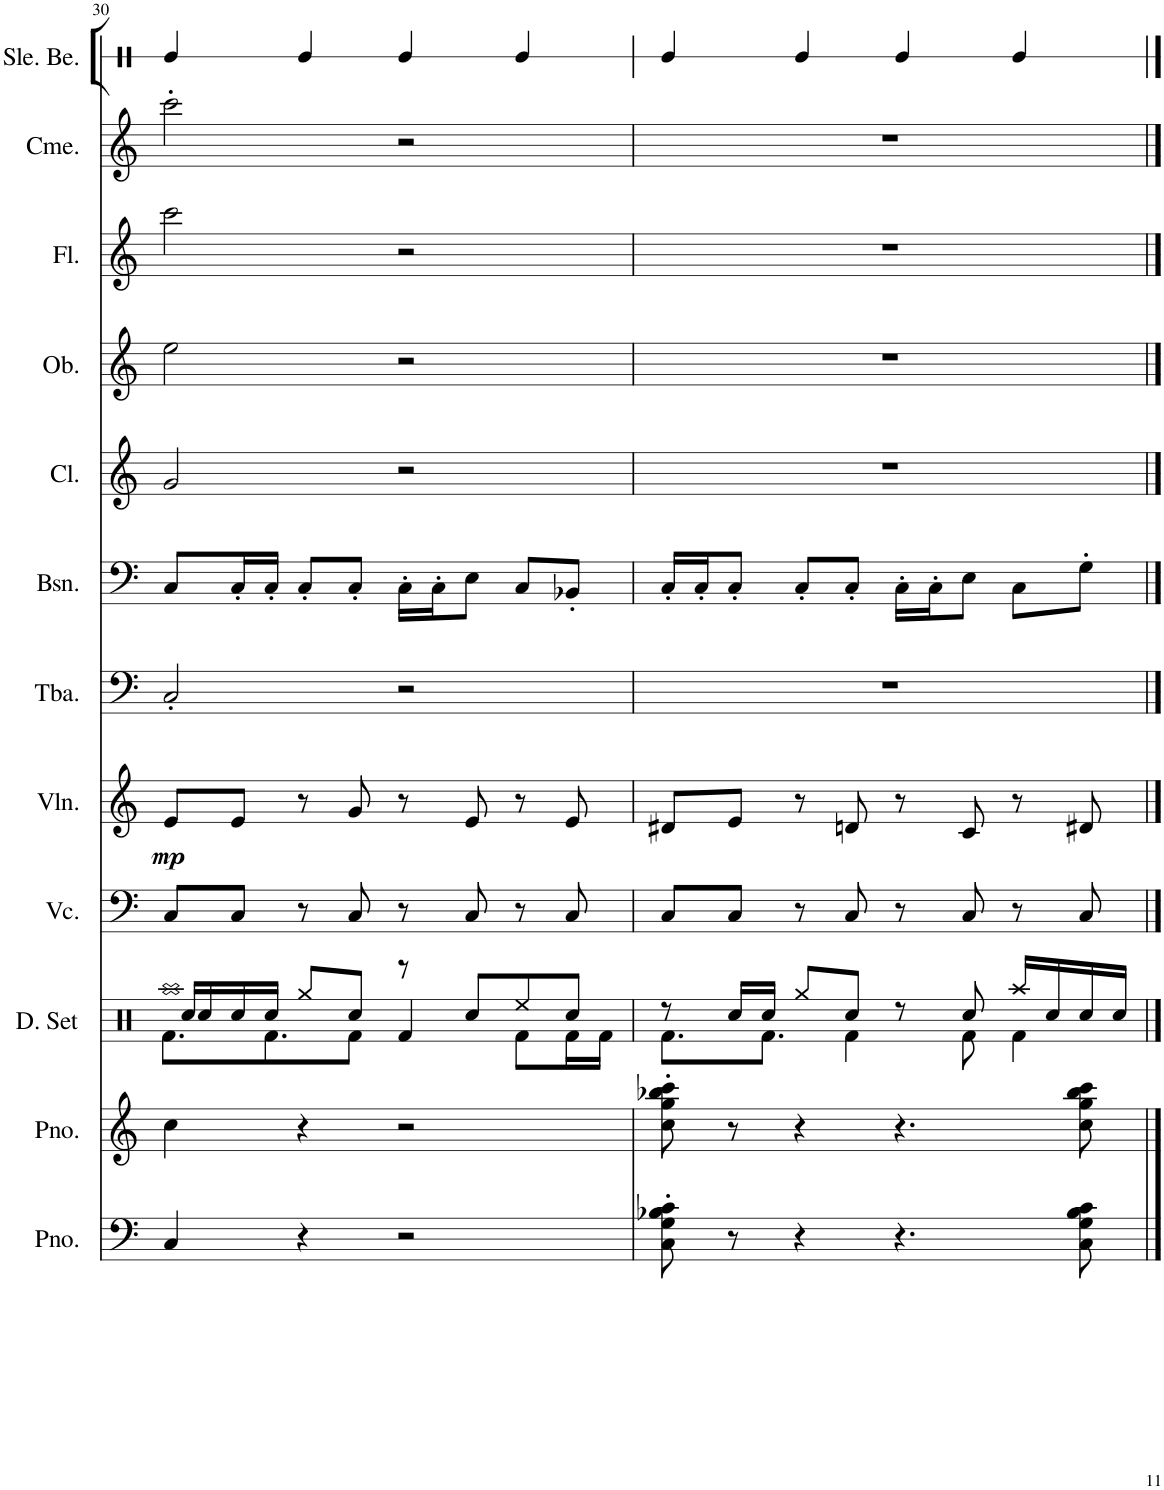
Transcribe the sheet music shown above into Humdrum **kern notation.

**kern	**kern	**kern	**kern	**kern	**dynam	**kern	**kern	**kern	**kern	**kern	**kern	**kern
*part12	*part11	*part10	*part9	*part8	*part8	*part7	*part6	*part5	*part4	*part3	*part2	*part1
*staff12	*staff11	*staff10	*staff9	*staff8	*staff8	*staff7	*staff6	*staff5	*staff4	*staff3	*staff2	*staff1
*I"Piano	*I"Piano	*I"Drumset	*I"Violoncello	*I"Violin	*	*I"Tuba	*I"Bassoon	*I"Clarinet	*I"Oboe	*I"Flute	*I"Chimes	*I"Sleigh Bells
*I'Pno.	*I'Pno.	*I'D. Set	*I'Vc.	*I'Vln.	*	*I'Tba.	*I'Bsn.	*I'Cl.	*I'Ob.	*I'Fl.	*I'Cme.	*I'Sle. Be.
!!LO:PB:g=z
*clefF4	*clefG2	*clefX	*clefF4	*clefG2	*	*clefF4	*clefF4	*clefG2	*clefG2	*clefG2	*clefG2	*clefX
*	*	*	*	*	*	*	*	*ITrd1c2	*	*	*	*
*k[]	*k[]	*k[]	*k[]	*k[]	*	*k[]	*k[]	*k[]	*k[]	*k[]	*k[]	*k[]
*M4/4	*M4/4	*M4/4	*M4/4	*M4/4	*	*M4/4	*M4/4	*M4/4	*M4/4	*M4/4	*M4/4	*M4/4
=30	=30	=30	=30	=30	=30	=30	=30	=30	=30	=30	=30	=30
*	*	*^	*	*	*	*	*	*	*	*	*	*
*	*	*	*^	*	*	*	*	*	*	*	*	*	*
!	!	!	!	!	!	!	!LO:DY:b	!	!	!	!	!	!	!
4C/	4cc\	16Rcc/LL	8.Rf\L	1Raa	8C/L	8e/L	mp	2C'/	8C/L	2g/	2ee\	2ccc\	2ccc'\	4Re/
.	.	16Rcc/	.	.	.	.	.	.	.	.	.	.	.	.
.	.	16Rcc/	.	.	8C/J	8e/J	.	.	16C'/L	.	.	.	.	.
.	.	16Rcc/JJ	8.Rf\	.	.	.	.	.	16C'/JJ	.	.	.	.	.
4r	4r	8Rgg/L	.	.	8r	8r	.	.	8C'/L	.	.	.	.	4Re/
.	.	8Rcc/J	8Rf\J	.	8C/	8g/	.	.	8C'/J	.	.	.	.	.
2r	2r	8r	4Rf/	.	8r	8r	.	2r	16C'\LL	2r	2r	2r	2r	4Re/
.	.	.	.	.	.	.	.	.	16C'\J	.	.	.	.	.
.	.	8Rcc/L	.	.	8C/	8e/	.	.	8E\J	.	.	.	.	.
.	.	8Ree/	8Rf\L	.	8r	8r	.	.	8C/L	.	.	.	.	4Re/
.	.	8Rcc/J	16Rf\L	.	8C/	8e/	.	.	8BB-X'/J	.	.	.	.	.
.	.	.	16Rf\JJ	.	.	.	.	.	.	.	.	.	.	.
*	*	*	*v	*v	*	*	*	*	*	*	*	*	*	*
=31	=31	=31	=31	=31	=31	=31	=31	=31	=31	=31	=31	=31	=31
8C\' 8G\' 8B-X\' 8c\'	8cc\' 8gg\' 8bb-X\' 8ccc\'	8r	8.Rf\L	8C/L	8d#X/L	.	1r	16C'/LL	1r	1r	1r	1r	4Re/
.	.	.	.	.	.	.	.	16C'/J	.	.	.	.	.
8r	8r	16Rcc/LL	.	8C/J	8e/J	.	.	8C'/J	.	.	.	.	.
.	.	16Rcc/JJ	8.Rf\J	.	.	.	.	.	.	.	.	.	.
4r	4r	8Rgg/L	.	8r	8r	.	.	8C'/L	.	.	.	.	4Re/
.	.	8Rcc/J	4Rf\	8C/	8dn/	.	.	8C'/J	.	.	.	.	.
4.r	4.r	8r	.	8r	8r	.	.	16C'\LL	.	.	.	.	4Re/
.	.	.	.	.	.	.	.	16C'\J	.	.	.	.	.
.	.	8Rcc/	8Rf\	8C/	8c/	.	.	8E\J	.	.	.	.	.
.	.	16Raa/LL	4Rf\	8r	8r	.	.	8C\L	.	.	.	.	4Re/
.	.	16Rcc/	.	.	.	.	.	.	.	.	.	.	.
8C\ 8G\ 8B-\ 8c\	8cc\ 8gg\ 8bb-\ 8ccc\	16Rcc/	.	8C/	8d#X/	.	.	8G'\J	.	.	.	.	.
.	.	16Rcc/JJ	.	.	.	.	.	.	.	.	.	.	.
*	*	*v	*v	*	*	*	*	*	*	*	*	*	*
==	==	==	==	==	==	==	==	==	==	==	==	==
*-	*-	*-	*-	*-	*-	*-	*-	*-	*-	*-	*-	*-
